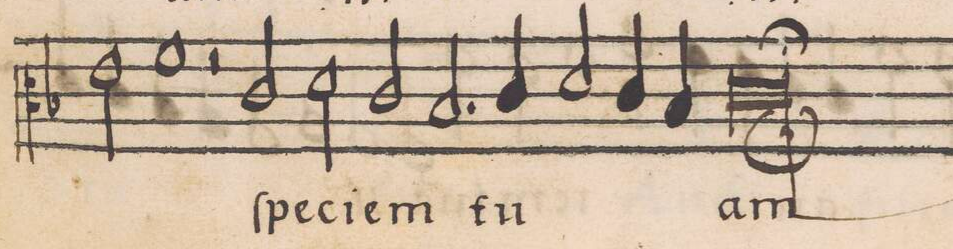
**kern	**text
*I"CANTVS	*
*clefC3	*
*k[b-]	*
*met(C|)	*
*M2/1	*
2e\	.
1f	-am
*	*Xij
=88-	=88-
2r	.
2c/	ſpe-
2d\	-ci-
2c/	-em-
=89-	=89-
2.B-/	-tu-
4c/	.
2d/	.
4c/	.
4B-/	.
=90-	=90-
0c;;	-am
=-	=-
*-	*-
